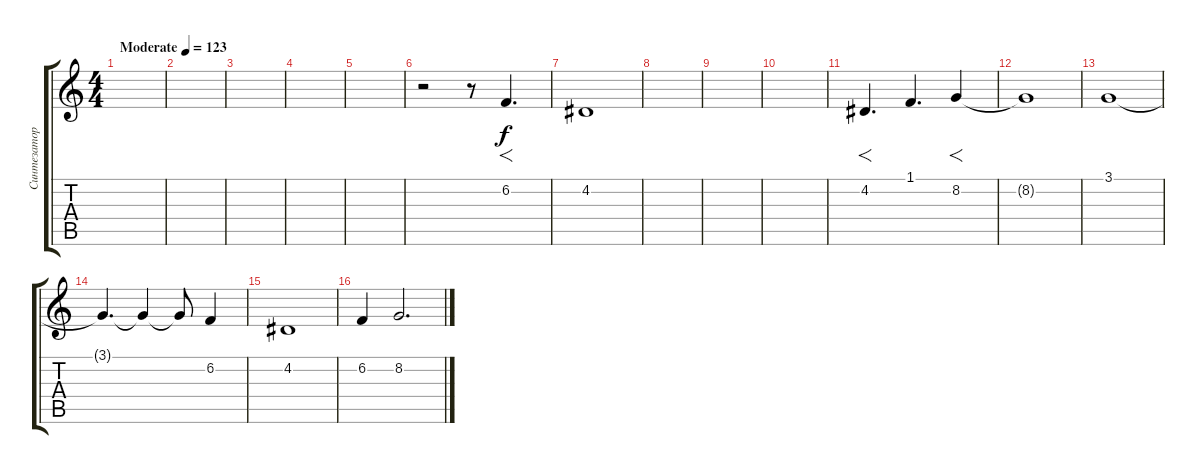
\track ("Синтезатор" "Синтезатор") {instrument cello}
\staff {score tabs}
\tuning (E4 B3 G3 D3 A2 E2) {hide}
\ts (4 4)
\tempo (123 "Moderate")
\clef g2
\ks c
|
|
|
|
|
r.2 r.8 6.2.4{f d} |
4.2.1 |
|
|
|
4.2.4{f d} 1.1.4{d} 8.2.4{f} |
8.2{t}.1 |
3.1.1 |
3.1{t}.4{d} 3.1{t}.4 3.1{t}.8 6.2.4 |
4.2.1 |
6.2.4 8.2.2{d}
